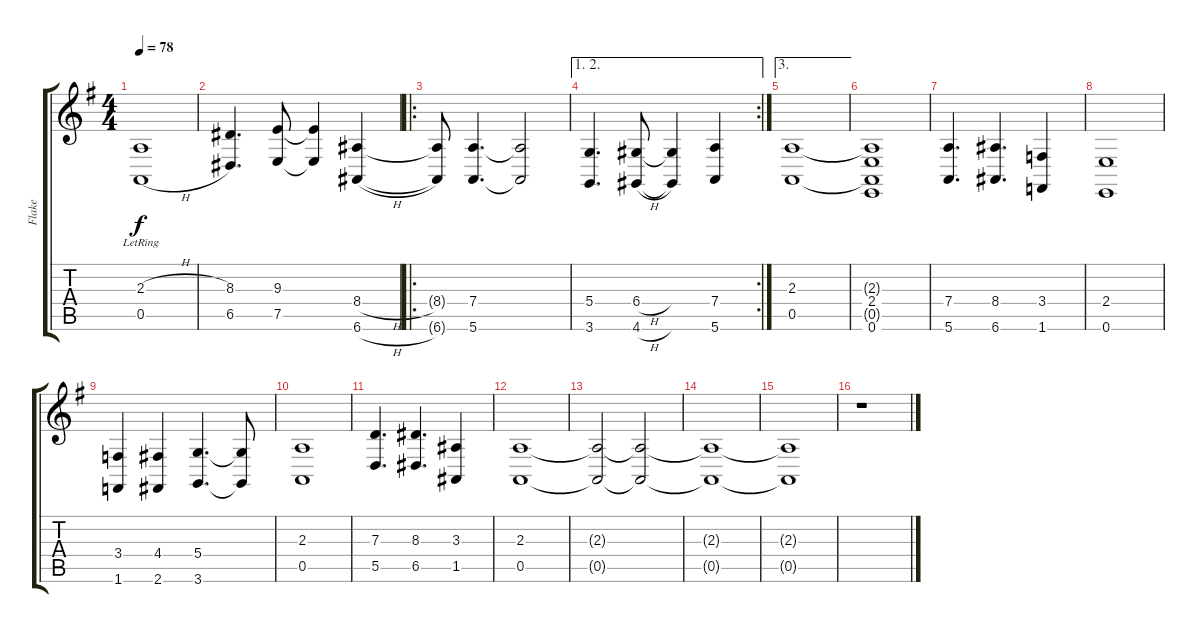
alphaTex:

\track ("Flake" "Flake") {instrument stringensemble1}
\staff {score tabs}
\tuning (E4 B3 G3 D3 A2 E2) {hide}
\ts (4 4)
\tempo 78
\clef g2
\ks g
(2.3{h lr} 0.5{h lr}).1{dy f} |
(8.3 6.5).4{d} (9.3 7.5).8 (9.3{t} 7.5{t}).4 (8.4{h} 6.6{h}).4 |
\ro
(8.4{t} 6.6{t}).8 (7.4 5.6).4{d} (7.4{t} 5.6{t}).2 |
\ae (1 2)
\rc 2
(5.4 3.6).4{d} (6.4{h} 4.6{h}).8 (6.4{t} 4.6{t}).4 (7.4 5.6).4 |
\ae 3
(2.3 0.5).1 |
(2.3{t} 2.4 0.5{t} 0.6).1 |
(7.4 5.6).4{d} (8.4 6.6).4{d} (3.4 1.6).4 |
(2.4 0.6).1 |
(3.4 1.6).4 (4.4 2.6).4 (5.4 3.6).4{d} (5.4{t} 3.6{t}).8 |
(2.3 0.5).1 |
(7.3 5.5).4{d} (8.3 6.5).4{d} (3.3 1.5).4 |
(2.3 0.5).1 |
(2.3{t} 0.5{t}).2 (2.3{t} 0.5{t}).2 |
(2.3{t} 0.5{t}).1 |
(2.3{t} 0.5{t}).1 |
r.1
